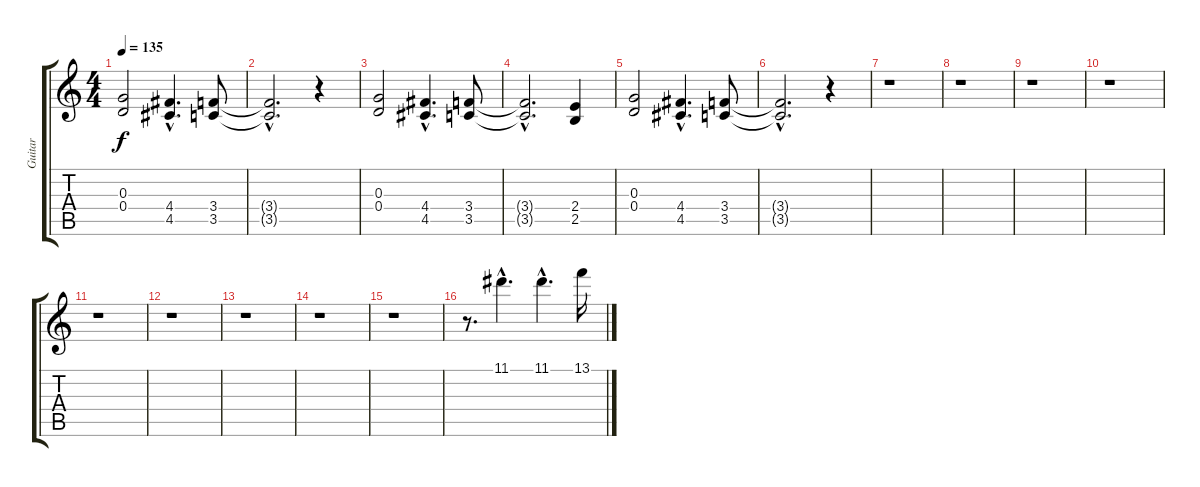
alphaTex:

\track ("Guitar" "Guitar") {instrument overdrivenguitar}
\staff {score tabs}
\tuning (E4 B3 G3 D3 A2 E2) {hide}
\ts (4 4)
\tempo 135
\clef g2
\ks c
(0.3 0.4).2{dy f} (4.4{hac} 4.5{hac}).4{d} (3.4 3.5).8 |
(3.4{hac t} 3.5{hac t}).2{d} r.4 |
(0.3 0.4).2 (4.4{hac} 4.5{hac}).4{d} (3.4 3.5).8 |
(3.4{hac t} 3.5{hac t}).2{d} (2.4 2.5).4 |
(0.3 0.4).2 (4.4{hac} 4.5{hac}).4{d} (3.4 3.5).8 |
(3.4{hac t} 3.5{hac t}).2{d} r.4 |
r.1 |
r.1 |
r.1 |
r.1 |
r.1 |
r.1 |
r.1 |
r.1 |
r.1 |
r.8{d} 11.1{hac}.4{d} 11.1{hac}.4{d} 13.1.16
